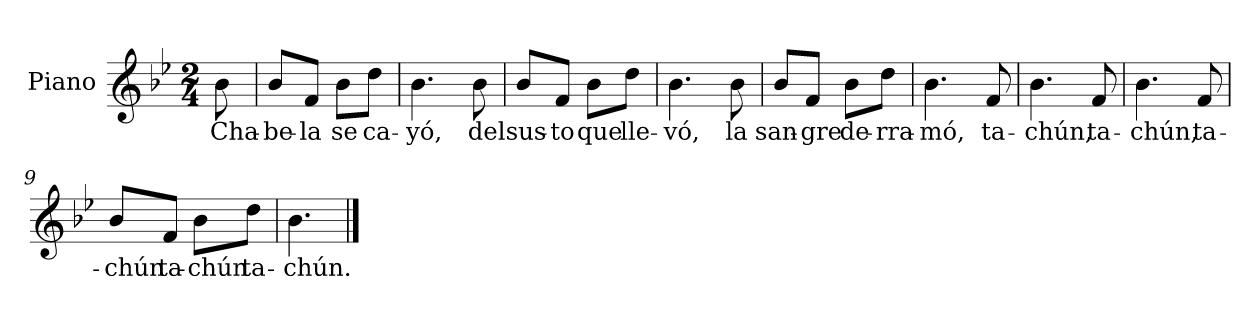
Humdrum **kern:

**kern	**text
*part1	*part1
*staff1	*staff1
*I"Piano	*
*I'Pno	*
*clefG2	*
*k[b-e-]	*
*B-:	*
*M2/4	*
=	=
8b-\	Cha-
=1	=1
8b-/L	-be-
8f/J	-la
8b-\L	se
8dd\J	ca-
=2	=2
4.b-\	-yó,
8b-\	del
=3	=3
8b-/L	sus-
8f/J	-to
8b-\L	que
8dd\J	lle-
=4	=4
4.b-\	-vó,
8b-\	la
=5	=5
8b-/L	san-
8f/J	-gre
8b-\L	de-
8dd\J	-rra-
!!LO:LB:g=z
=6	=6
4.b-\	-mó,
8f/	ta-
=7	=7
4.b-\	-chún,
8f/	ta-
=8	=8
4.b-\	-chún,
8f/	ta-
=9	=9
8b-/L	-chún
8f/J	ta-
8b-\L	-chún
8dd\J	ta-
=10	=10
4.b-\	-chún.
==	==
*-	*-
